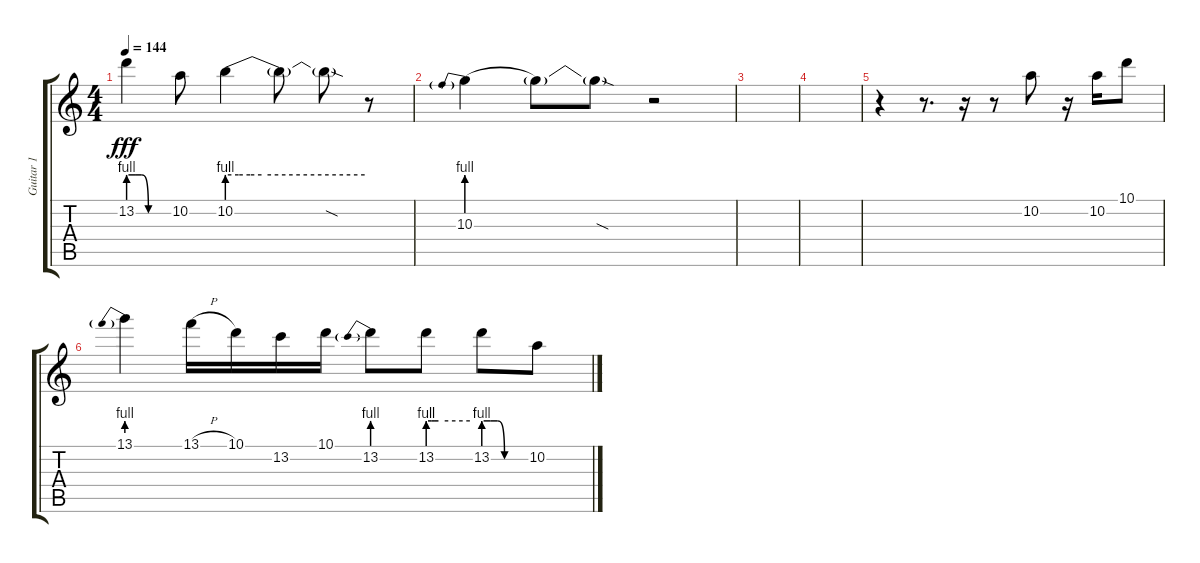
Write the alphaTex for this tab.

\track ("Guitar 1" "Guitar 1") {instrument distortionguitar}
\staff {score tabs}
\tuning (E4 B3 G3 D3 A2 D2) {hide}
\ts (4 4)
\tempo 144
\clef g2
\ks c
13.2{be (custom 0 4 10 4 20 4 30 0 60 0)}.4{dy fff} 10.2.8 10.2{be (custom 0 4 5 4 10 4 15 4 60 4)}.4 10.2{t}.8 10.2{sod t}.8 r.8 |
10.3{be (prebend 0 4 60 4)}.4 10.3{t}.8 10.3{sod t}.8 r.2 |
|
|
r.4 r.8{d} r.16 r.8 10.2.8 r.16 10.2.16 10.1.8 |
13.1{be (prebend 0 4 60 4)}.4 13.1{h}.16 10.1.16 13.2.16 10.1.16 13.2{be (prebend 0 4 60 4)}.8 13.2{be (custom 0 4 5 4 10 4 15 4 60 4)}.8 13.2{be (custom 0 4 10 4 20 4 30 0 60 0)}.8 10.2.8
